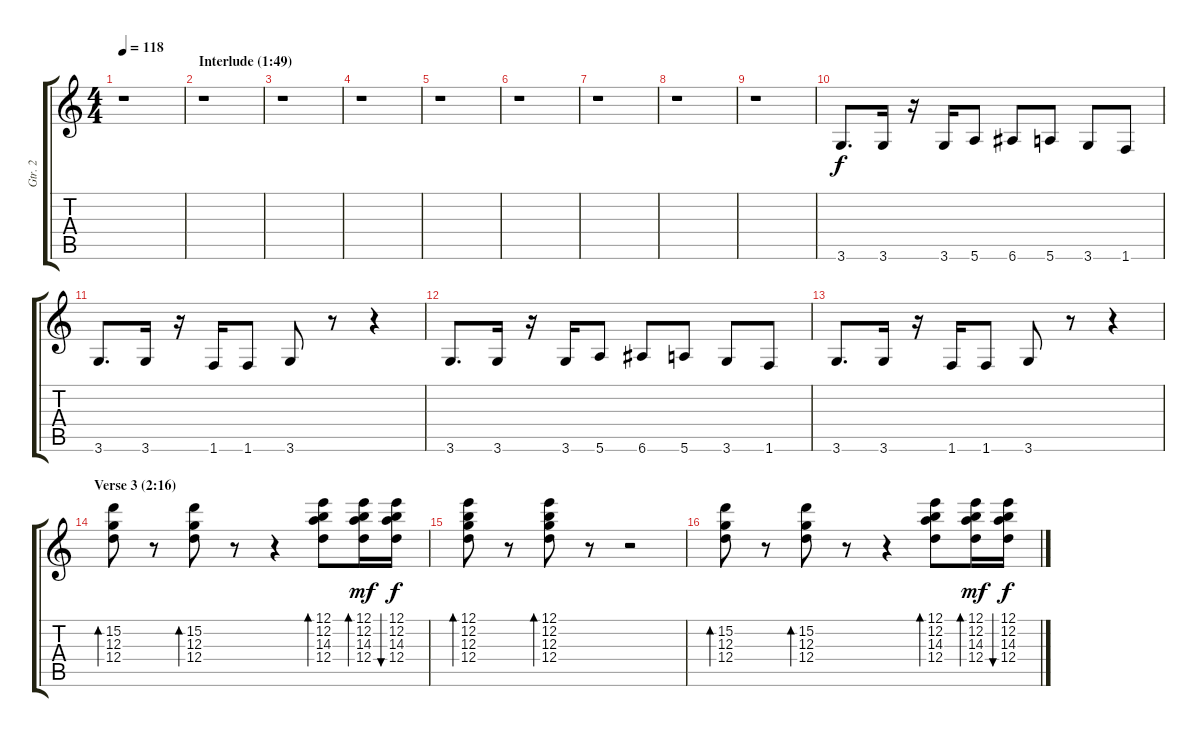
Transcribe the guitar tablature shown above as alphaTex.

\track ("Gtr. 2" "Gtr. 2") {instrument electricguitarclean}
\staff {score tabs}
\tuning (E4 B3 G3 D3 A2 E2) {hide}
\ts (4 4)
\tempo 118
\clef g2
\ks c
r.1{dy f} |
\section ("" "Interlude (1:49)")
r.1 |
r.1 |
r.1 |
r.1 |
r.1 |
r.1 |
r.1 |
r.1 |
3.6.8{d} 3.6.16 r.16 3.6.16 5.6.8 6.6.8 5.6.8 3.6.8 1.6.8 |
3.6.8{d} 3.6.16 r.16 1.6.16 1.6.8 3.6.8 r.8 r.4 |
3.6.8{d} 3.6.16 r.16 3.6.16 5.6.8 6.6.8 5.6.8 3.6.8 1.6.8 |
3.6.8{d} 3.6.16 r.16 1.6.16 1.6.8 3.6.8 r.8 r.4 |
\section ("" "Verse 3 (2:16)")
(15.2 12.3 12.4).8{bd 60} r.8 (15.2 12.3 12.4).8{bd 60} r.8 r.4 (12.1 12.2 14.3 12.4).8{bd 60} (12.1 12.2 14.3 12.4).16{bd 60 dy mf} (12.1 12.2 14.3 12.4).16{bu 60 dy f} |
(12.1 12.2 12.3 12.4).8{bd 60} r.8 (12.1 12.2 12.3 12.4).8{bd 60} r.8 r.2 |
(15.2 12.3 12.4).8{bd 60} r.8 (15.2 12.3 12.4).8{bd 60} r.8 r.4 (12.1 12.2 14.3 12.4).8{bd 60} (12.1 12.2 14.3 12.4).16{bd 60 dy mf} (12.1 12.2 14.3 12.4).16{bu 60 dy f}
